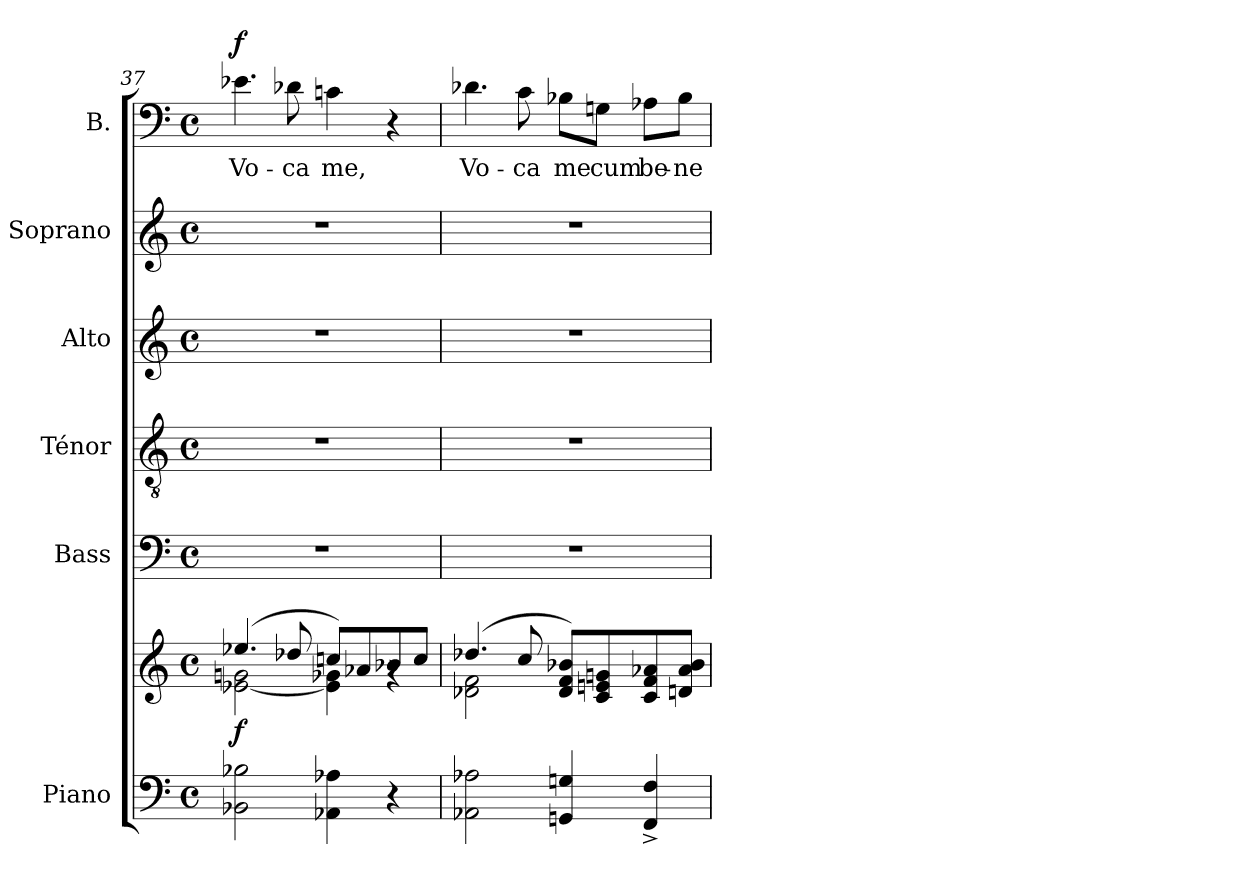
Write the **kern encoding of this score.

**kern	**kern	**dynam	**kern	**kern	**kern	**kern	**kern	**text	**dynam
*part6	*part6	*part6	*part5	*part4	*part3	*part2	*part1	*part1	*part1
*staff7	*staff6	*staff6/7	*staff5	*staff4	*staff3	*staff2	*staff1	*staff1	*staff1
*I"Piano	*	*	*I"Bass	*I"Ténor	*I"Alto	*I"Soprano	*I"B.	*	*
*I'Pno.	*	*	*I'B.	*I'T.	*I'A.	*I'S.	*I'B.	*	*
*clefF4	*clefG2	*	*clefF4	*clefGv2	*clefG2	*clefG2	*clefF4	*	*
*k[]	*k[]	*	*k[]	*k[]	*k[]	*k[]	*k[]	*	*
*M4/4	*M4/4	*	*M4/4	*M4/4	*M4/4	*M4/4	*M4/4	*	*
*met(c)	*met(c)	*	*met(c)	*met(c)	*met(c)	*met(c)	*met(c)	*	*
=37	=37	=37	=37	=37	=37	=37	=37	=37	=37
*	*^	*	*	*	*	*	*	*	*
!	!	!	!LO:DY:a=2	!	!	!	!	!	!	!LO:DY:a
2BB-X\ 2B-X\	(4.ee-X/	[2e-X\ 2gn\	f	1r	1r	1r	1r	4.e-X\	Vo-	f
.	8dd-X/	.	.	.	.	.	.	8d-X\	-ca	.
4AA-X\ 4A-X\	8ccn/L)	4e-\] 4g-X\	.	.	.	.	.	4cn\	me,	.
.	8a-X/	.	.	.	.	.	.	.	.	.
4r	8b-X/	4rg	.	.	.	.	.	4r	.	.
.	8cc/J	.	.	.	.	.	.	.	.	.
=38	=38	=38	=38	=38	=38	=38	=38	=38	=38	=38
2AA-X\ 2A-X\	(4.dd-X/	2d-X\ 2f\	.	1r	1r	1r	1r	4.d-X\	Vo-	.
.	8cc/	.	.	.	.	.	.	8c\	-ca	.
4GGn/ 4Gn/	8d-/ 8f/ 8b-X/L)	2ryy	.	.	.	.	.	8B-X\L	me	.
.	8c/ 8en/ 8gn/	.	.	.	.	.	.	8Gn\J	cum	.
4FF/^ 4F/^	8c/ 8f/ 8a-X/	.	.	.	.	.	.	8A-X\L	be-	.
.	8dn/ 8a-/ 8b-/J	.	.	.	.	.	.	8B-\J	-ne-	.
*	*v	*v	*	*	*	*	*	*	*	*
=	=	=	=	=	=	=	=	=	=
*-	*-	*-	*-	*-	*-	*-	*-	*-	*-
